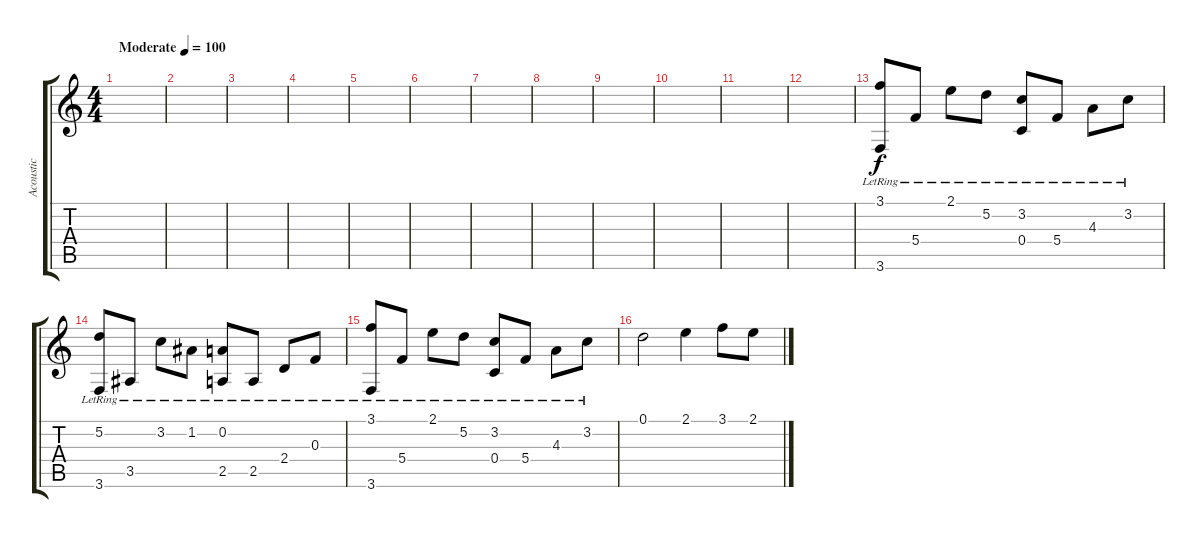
\track ("Acoustic " "Acoustic ") {instrument acousticguitarsteel}
\staff {score tabs}
\tuning (D4 A3 F3 C3 G2 D2) {hide}
\ts (4 4)
\tempo (100 "Moderate")
\clef g2
\ks c
|
|
|
|
|
|
|
|
|
|
|
|
(3.1{lr} 3.6{lr}).8 5.4{lr}.8 2.1{lr}.8 5.2{lr}.8 (3.2{lr} 0.4{lr}).8 5.4{lr}.8 4.3{lr}.8 3.2{lr}.8 |
(5.2{lr} 3.6{lr}).8 3.5{lr}.8 3.2{lr}.8 1.2{lr}.8 (0.2{lr} 2.5{lr}).8 2.5{lr}.8 2.4{lr}.8 0.3{lr}.8 |
(3.1{lr} 3.6{lr}).8 5.4{lr}.8 2.1{lr}.8 5.2{lr}.8 (3.2{lr} 0.4{lr}).8 5.4{lr}.8 4.3{lr}.8 3.2{lr}.8 |
0.1.2 2.1.4 3.1.8 2.1.8
